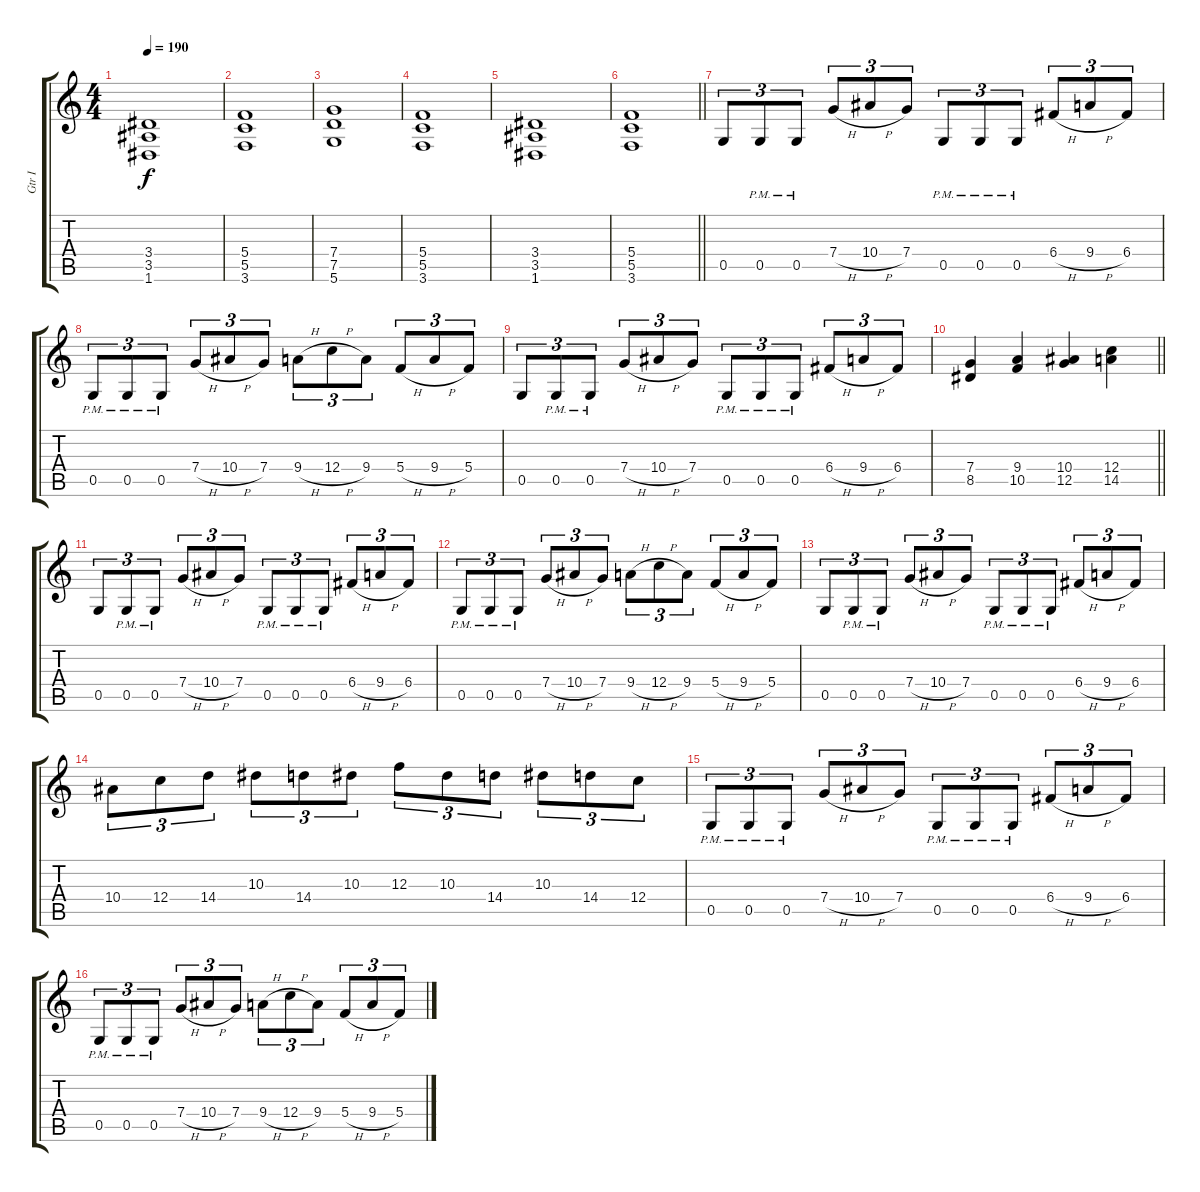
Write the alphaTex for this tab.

\track ("Gtr I" "Gtr I") {instrument distortionguitar}
\staff {score tabs}
\tuning (D4 A3 F3 C3 G2 D2) {hide}
\ts (4 4)
\tempo 190
\clef g2
\ks c
(3.4 3.5 1.6).1{dy f} |
(5.4 5.5 3.6).1 |
(7.4 7.5 5.6).1 |
(5.4 5.5 3.6).1 |
(3.4 3.5 1.6).1 |
\barLineRight lightlight
(5.4 5.5 3.6).1 |
0.5.8{tu (3 2)} 0.5{pm}.8{tu (3 2)} 0.5{pm}.8{tu (3 2)} 7.4{h}.8{tu (3 2)} 10.4{h}.8{tu (3 2)} 7.4.8{tu (3 2)} 0.5{pm}.8{tu (3 2)} 0.5{pm}.8{tu (3 2)} 0.5{pm}.8{tu (3 2)} 6.4{h}.8{tu (3 2)} 9.4{h}.8{tu (3 2)} 6.4.8{tu (3 2)} |
0.5{pm}.8{tu (3 2)} 0.5{pm}.8{tu (3 2)} 0.5{pm}.8{tu (3 2)} 7.4{h}.8{tu (3 2)} 10.4{h}.8{tu (3 2)} 7.4.8{tu (3 2)} 9.4{h}.8{tu (3 2)} 12.4{h}.8{tu (3 2)} 9.4.8{tu (3 2)} 5.4{h}.8{tu (3 2)} 9.4{h}.8{tu (3 2)} 5.4.8{tu (3 2)} |
0.5.8{tu (3 2)} 0.5{pm}.8{tu (3 2)} 0.5{pm}.8{tu (3 2)} 7.4{h}.8{tu (3 2)} 10.4{h}.8{tu (3 2)} 7.4.8{tu (3 2)} 0.5{pm}.8{tu (3 2)} 0.5{pm}.8{tu (3 2)} 0.5{pm}.8{tu (3 2)} 6.4{h}.8{tu (3 2)} 9.4{h}.8{tu (3 2)} 6.4.8{tu (3 2)} |
\barLineRight lightlight
(7.4 8.5).4 (9.4 10.5).4 (10.4 12.5).4 (12.4 14.5).4 |
0.5.8{tu (3 2)} 0.5{pm}.8{tu (3 2)} 0.5{pm}.8{tu (3 2)} 7.4{h}.8{tu (3 2)} 10.4{h}.8{tu (3 2)} 7.4.8{tu (3 2)} 0.5{pm}.8{tu (3 2)} 0.5{pm}.8{tu (3 2)} 0.5{pm}.8{tu (3 2)} 6.4{h}.8{tu (3 2)} 9.4{h}.8{tu (3 2)} 6.4.8{tu (3 2)} |
0.5{pm}.8{tu (3 2)} 0.5{pm}.8{tu (3 2)} 0.5{pm}.8{tu (3 2)} 7.4{h}.8{tu (3 2)} 10.4{h}.8{tu (3 2)} 7.4.8{tu (3 2)} 9.4{h}.8{tu (3 2)} 12.4{h}.8{tu (3 2)} 9.4.8{tu (3 2)} 5.4{h}.8{tu (3 2)} 9.4{h}.8{tu (3 2)} 5.4.8{tu (3 2)} |
0.5.8{tu (3 2)} 0.5{pm}.8{tu (3 2)} 0.5{pm}.8{tu (3 2)} 7.4{h}.8{tu (3 2)} 10.4{h}.8{tu (3 2)} 7.4.8{tu (3 2)} 0.5{pm}.8{tu (3 2)} 0.5{pm}.8{tu (3 2)} 0.5{pm}.8{tu (3 2)} 6.4{h}.8{tu (3 2)} 9.4{h}.8{tu (3 2)} 6.4.8{tu (3 2)} |
10.4.8{tu (3 2)} 12.4.8{tu (3 2)} 14.4.8{tu (3 2)} 10.3.8{tu (3 2)} 14.4.8{tu (3 2)} 10.3.8{tu (3 2)} 12.3.8{tu (3 2)} 10.3.8{tu (3 2)} 14.4.8{tu (3 2)} 10.3.8{tu (3 2)} 14.4.8{tu (3 2)} 12.4.8{tu (3 2)} |
0.5{pm}.8{tu (3 2)} 0.5{pm}.8{tu (3 2)} 0.5{pm}.8{tu (3 2)} 7.4{h}.8{tu (3 2)} 10.4{h}.8{tu (3 2)} 7.4.8{tu (3 2)} 0.5{pm}.8{tu (3 2)} 0.5{pm}.8{tu (3 2)} 0.5{pm}.8{tu (3 2)} 6.4{h}.8{tu (3 2)} 9.4{h}.8{tu (3 2)} 6.4.8{tu (3 2)} |
0.5{pm}.8{tu (3 2)} 0.5{pm}.8{tu (3 2)} 0.5{pm}.8{tu (3 2)} 7.4{h}.8{tu (3 2)} 10.4{h}.8{tu (3 2)} 7.4.8{tu (3 2)} 9.4{h}.8{tu (3 2)} 12.4{h}.8{tu (3 2)} 9.4.8{tu (3 2)} 5.4{h}.8{tu (3 2)} 9.4{h}.8{tu (3 2)} 5.4.8{tu (3 2)}
